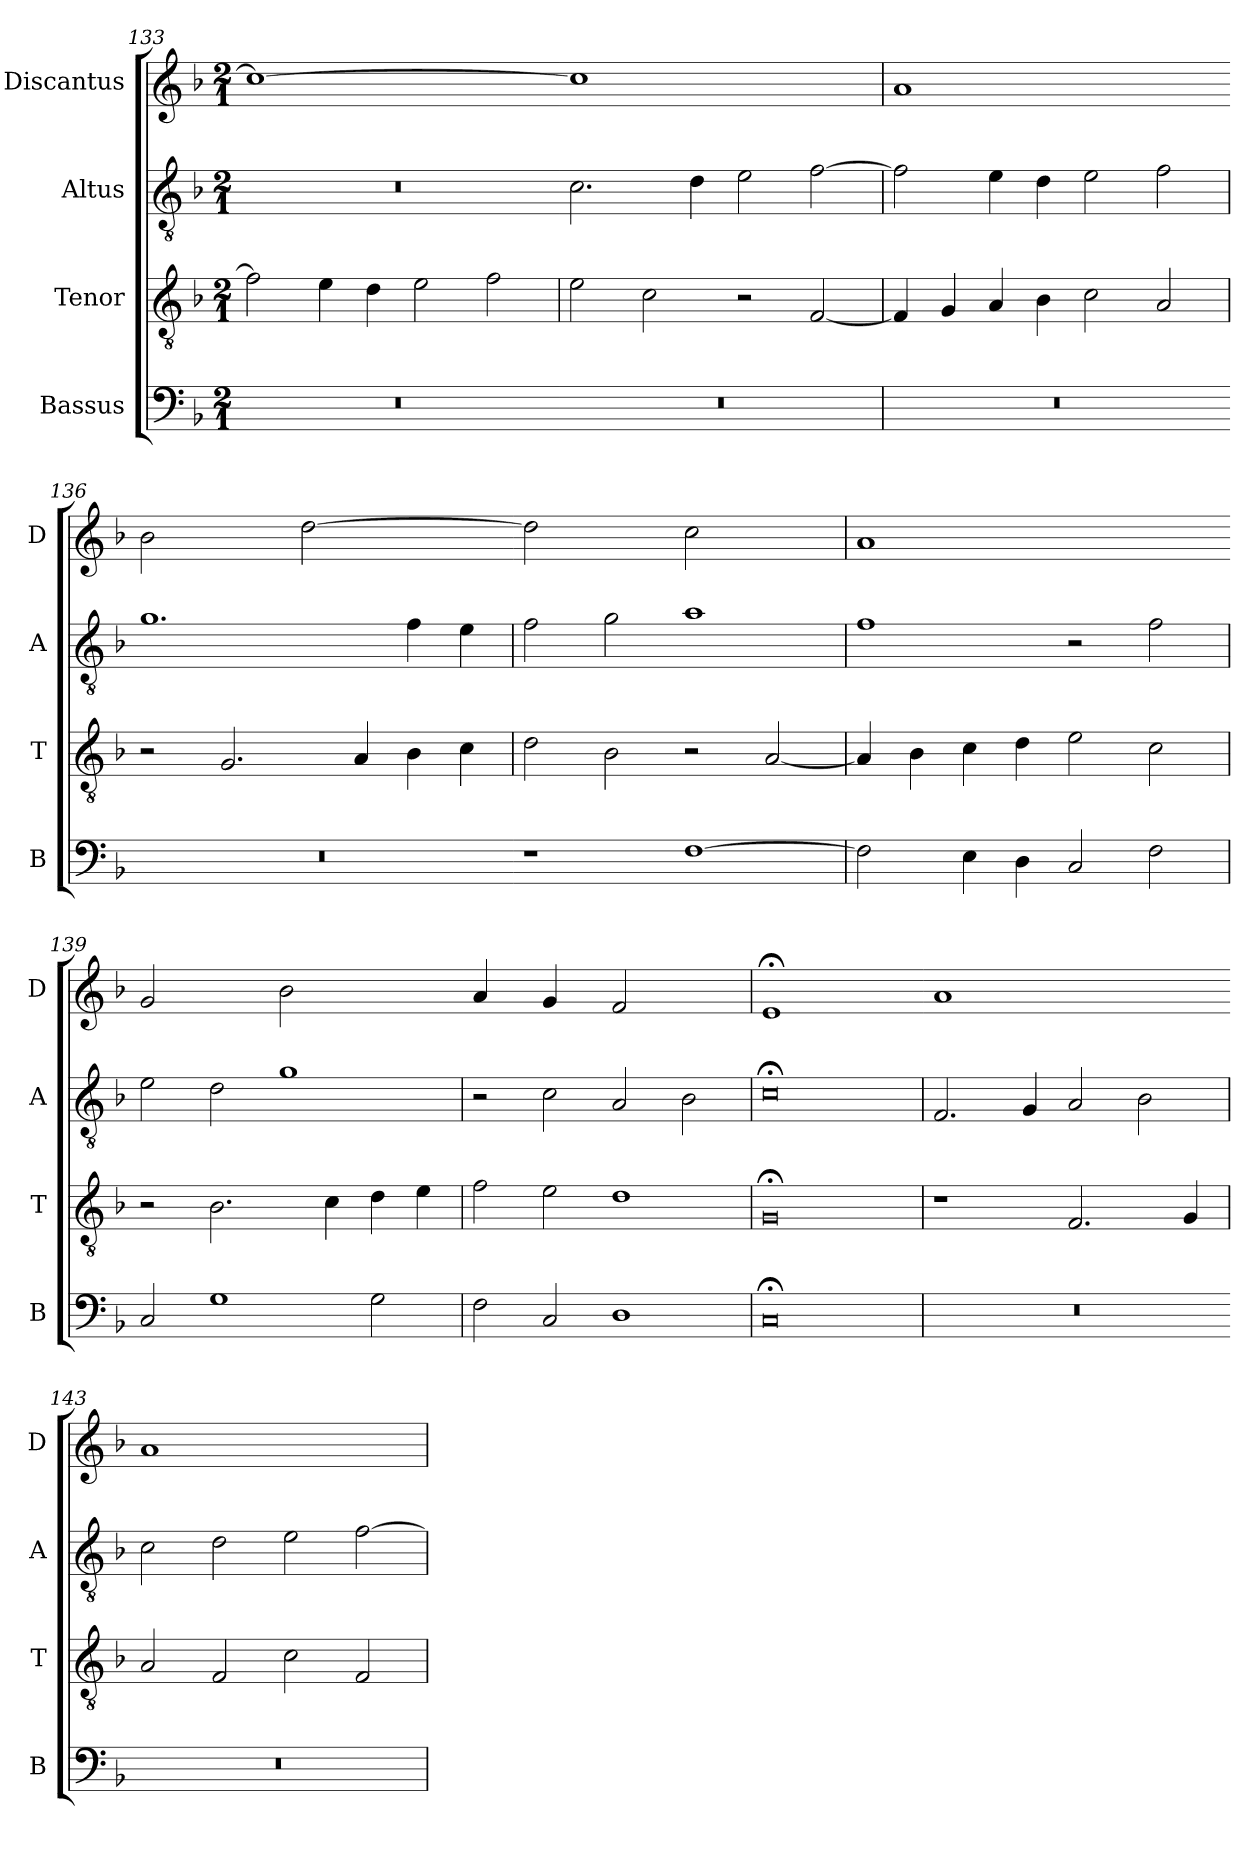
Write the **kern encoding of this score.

**kern	**kern	**kern	**kern
*part4	*part3	*part2	*part1
*staff4	*staff3	*staff2	*staff1
*I"Bassus	*I"Tenor	*I"Altus	*I"Discantus
*I'B	*I'T	*I'A	*I'D
*clefF4	*clefGv2	*clefGv2	*clefG2
*k[b-]	*k[b-]	*k[b-]	*k[b-]
*M2/1	*M2/1	*M2/1	*M2/1
=133	=133	=133	=133
!	!	!	!LO:N:vis=1
0r	2f\]	0r	0cc_
.	4e\	.	.
.	4d\	.	.
.	2e\	.	.
.	2f\	.	.
=134	=134	=134	=134-
!	!	!	!LO:N:vis=1
0r	2e\	2.c\	0cc]
.	2c\	.	.
.	.	4d\	.
.	2r	2e\	.
.	[2F/	[2f\	.
=135	=135	=135	=135
!	!	!	!LO:N:vis=1
0r	4F/]	2f\]	0a
.	4G/	.	.
.	4A/	4e\	.
.	4B-\	4d\	.
.	2c\	2e\	.
.	2A/	2f\	.
=136	=136	=136	=136-
!	!	!	!LO:N:vis=2
0r	2r	1.g	1b-
.	2.G/	.	.
!	!	!	!LO:N:vis=2
.	.	.	[1dd
.	4A/	.	.
.	4B-\	4f\	.
.	4c\	4e\	.
=137	=137	=137	=137-
!	!	!	!LO:N:vis=2
1r	2d\	2f\	1dd]
.	2B-\	2g\	.
!	!	!	!LO:N:vis=2
[1F	2r	1a	1cc
.	[2A/	.	.
=138	=138	=138	=138
!	!	!	!LO:N:vis=1
2F\]	4A/]	1f	0a
.	4B-\	.	.
4E\	4c\	.	.
4D\	4d\	.	.
2C/	2e\	2r	.
2F\	2c\	2f\	.
=139	=139	=139	=139-
!	!	!	!LO:N:vis=2
2C/	2r	2e\	1g
1G	2.B-\	2d\	.
!	!	!	!LO:N:vis=2
.	.	1g	1b-
.	4c\	.	.
2G\	4d\	.	.
.	4e\	.	.
=140	=140	=140	=140-
!	!	!	!LO:N:vis=4
2F\	2f\	2r	2a/
!	!	!	!LO:N:vis=4
2C/	2e\	2c\	2g/
!	!	!	!LO:N:vis=2
1D	1d	2A/	1f
.	.	2B-\	.
=141	=141	=141	=141
!	!	!	!LO:N:vis=1
0C;<	0G;<	0c;<	0e;<
=142	=142	=142	=142-
!	!	!	!LO:N:vis=1
0r	1r	2.F/	0a
.	.	4G/	.
.	2.F/	2A/	.
.	.	2B-\	.
.	4G/	.	.
=143	=143	=143	=143-
!	!	!	!LO:N:vis=1
0r	2A/	2c\	0a
.	2F/	2d\	.
.	2c\	2e\	.
.	2F/	[2f\	.
=	=	=	=
*-	*-	*-	*-
